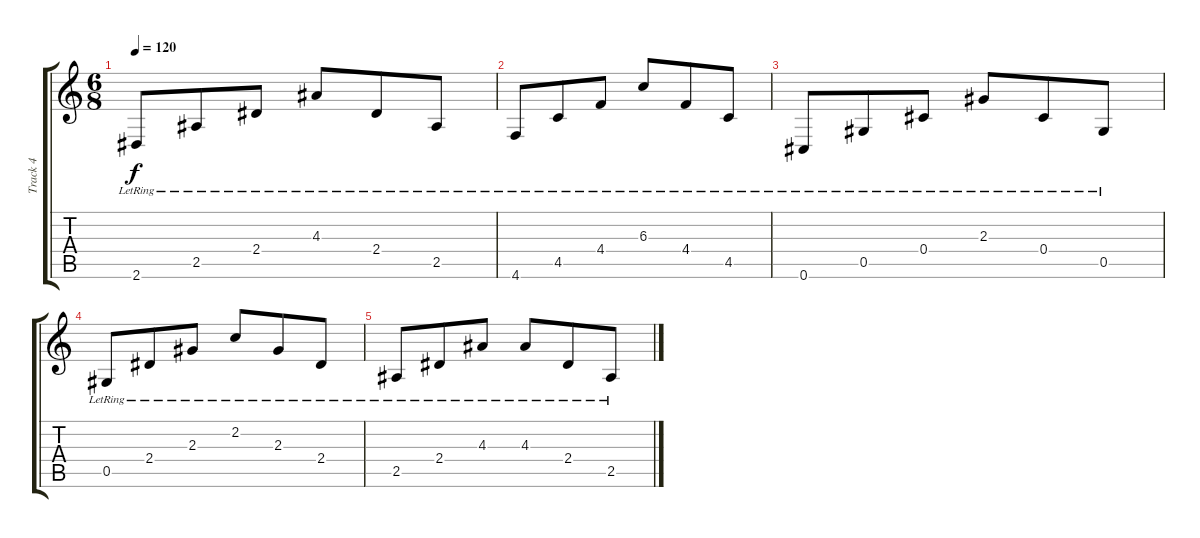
\track ("Track 4" "Track 4") {instrument acousticguitarsteel}
\staff {score tabs}
\tuning (Eb4 Bb3 Gb3 Db3 Ab2 Db2) {hide}
\ts (6 8)
\tempo 120
\clef g2
\ks c
2.6{lr}.8{dy f} 2.5{lr}.8 2.4{lr}.8 4.3{lr}.8 2.4{lr}.8 2.5{lr}.8 |
4.6{lr}.8 4.5{lr}.8 4.4{lr}.8 6.3{lr}.8 4.4{lr}.8 4.5{lr}.8 |
0.6{lr}.8 0.5{lr}.8 0.4{lr}.8 2.3{lr}.8 0.4{lr}.8 0.5{lr}.8 |
0.5{lr}.8 2.4{lr}.8 2.3{lr}.8 2.2{lr}.8 2.3{lr}.8 2.4{lr}.8 |
2.5{lr}.8 2.4{lr}.8 4.3{lr}.8 4.3{lr}.8 2.4{lr}.8 2.5{lr}.8
